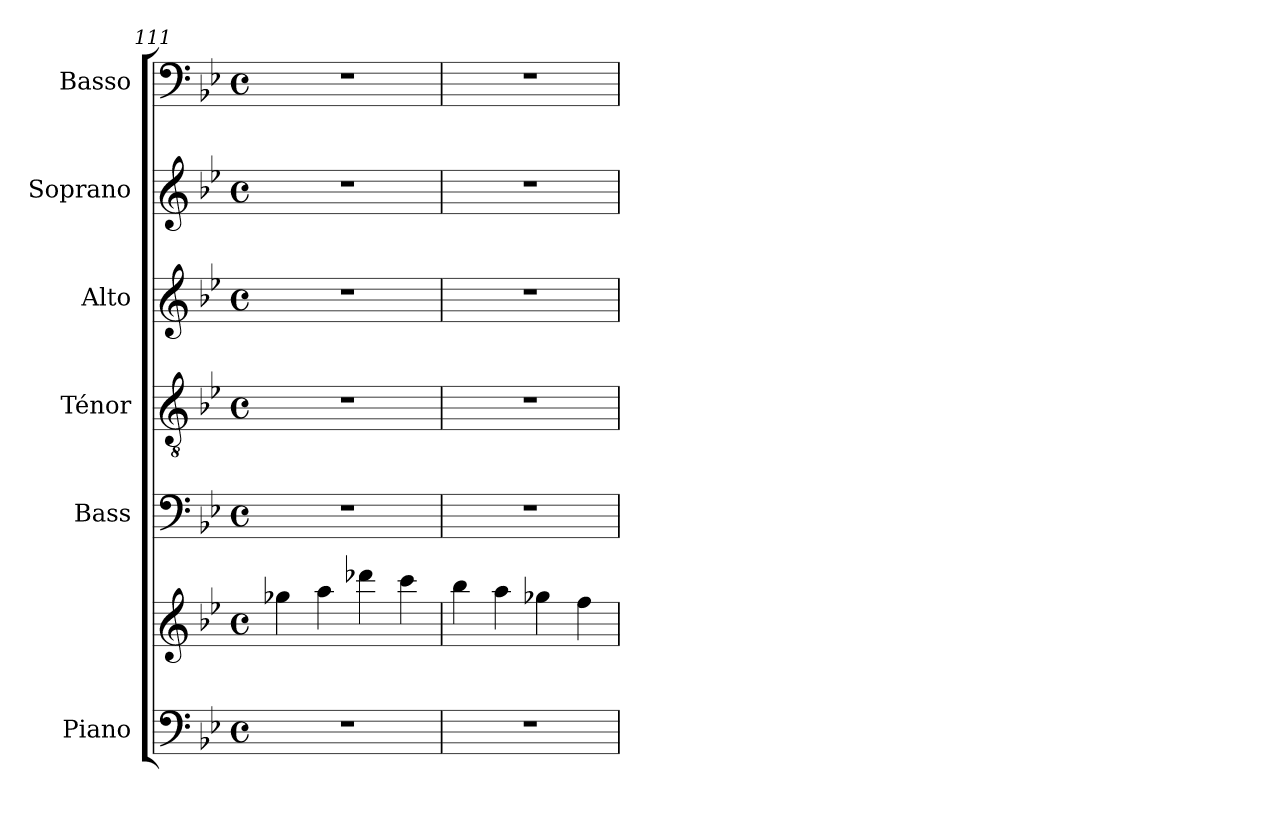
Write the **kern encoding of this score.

**kern	**kern	**kern	**kern	**kern	**kern	**kern
*part6	*part6	*part5	*part4	*part3	*part2	*part1
*staff7	*staff6	*staff5	*staff4	*staff3	*staff2	*staff1
*I"Piano	*	*I"Bass	*I"Ténor	*I"Alto	*I"Soprano	*I"Basso
*I'Pno.	*	*I'B.	*I'T.	*I'A.	*I'S.	*I'B
*clefF4	*clefG2	*clefF4	*clefGv2	*clefG2	*clefG2	*clefF4
*k[b-e-]	*k[b-e-]	*k[b-e-]	*k[b-e-]	*k[b-e-]	*k[b-e-]	*k[b-e-]
*M4/4	*M4/4	*M4/4	*M4/4	*M4/4	*M4/4	*M4/4
*met(c)	*met(c)	*met(c)	*met(c)	*met(c)	*met(c)	*met(c)
=111	=111	=111	=111	=111	=111	=111
1r	4gg-X\	1r	1r	1r	1r	1r
.	4aa\	.	.	.	.	.
.	4ddd-X\	.	.	.	.	.
.	4ccc\	.	.	.	.	.
=112	=112	=112	=112	=112	=112	=112
1r	4bb-\	1r	1r	1r	1r	1r
.	4aa\	.	.	.	.	.
.	4gg-X\	.	.	.	.	.
.	4ff\	.	.	.	.	.
=	=	=	=	=	=	=
*-	*-	*-	*-	*-	*-	*-
